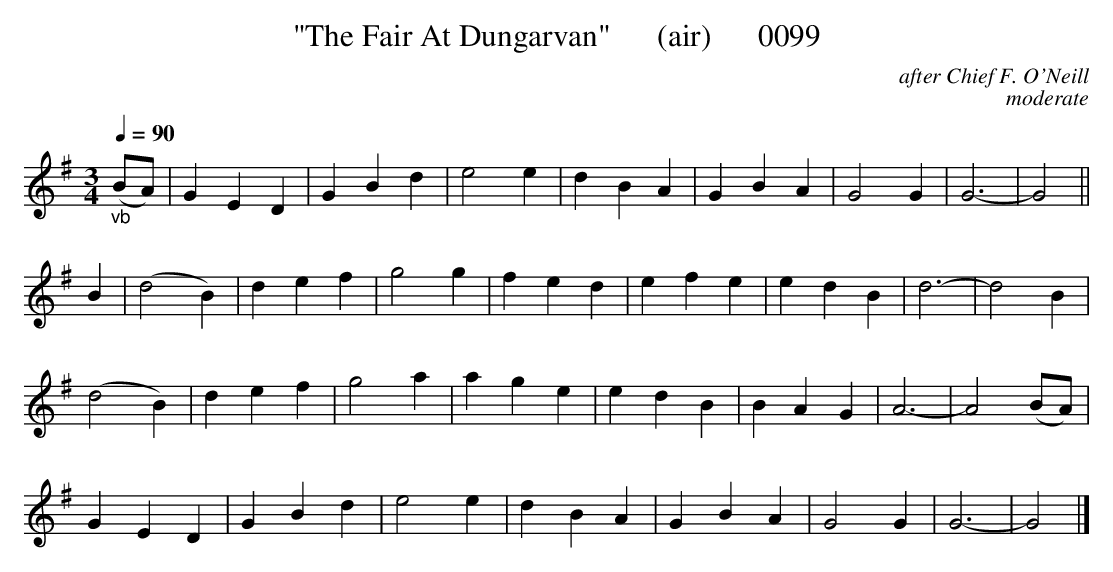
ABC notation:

X:1
T:"The Fair At Dungarvan"      (air)      0099
C:after Chief F. O'Neill
C:moderate
Q:1/4=90
M:3/4
L:1/8
K:G
"_vb"(BA)|G2E2D2|G2B2d2|e4e2|d2B2A2|G2B2A2|G4G2|G6-|G4||
B2|(d4B2)|d2e2f2|g4g2|f2e2d2|e2f2e2|e2d2B2|d6-|d4B2|
(d4B2)|d2e2f2|g4a2|a2g2e2|e2d2B2|B2A2G2|A6-|A4(BA)|
G2E2D2|G2B2d2|e4e2|d2B2A2|G2B2A2|G4G2|G6-|G4|]
